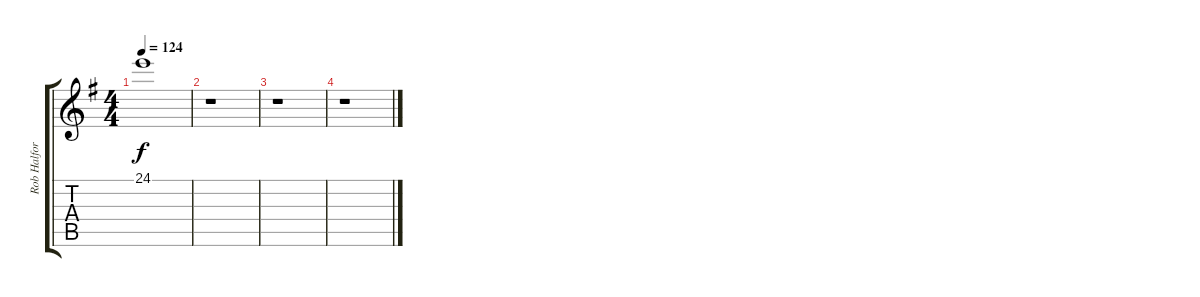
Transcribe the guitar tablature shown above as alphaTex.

\track ("Rob Halford" "Rob Halfor") {instrument lead6voice}
\staff {score tabs}
\tuning (E4 B3 G3 D3 A2 E2) {hide}
\ts (4 4)
\tempo 124
\clef g2
\ks g
24.1{t}.1{dy f} |
r.1 |
r.1 |
r.1
